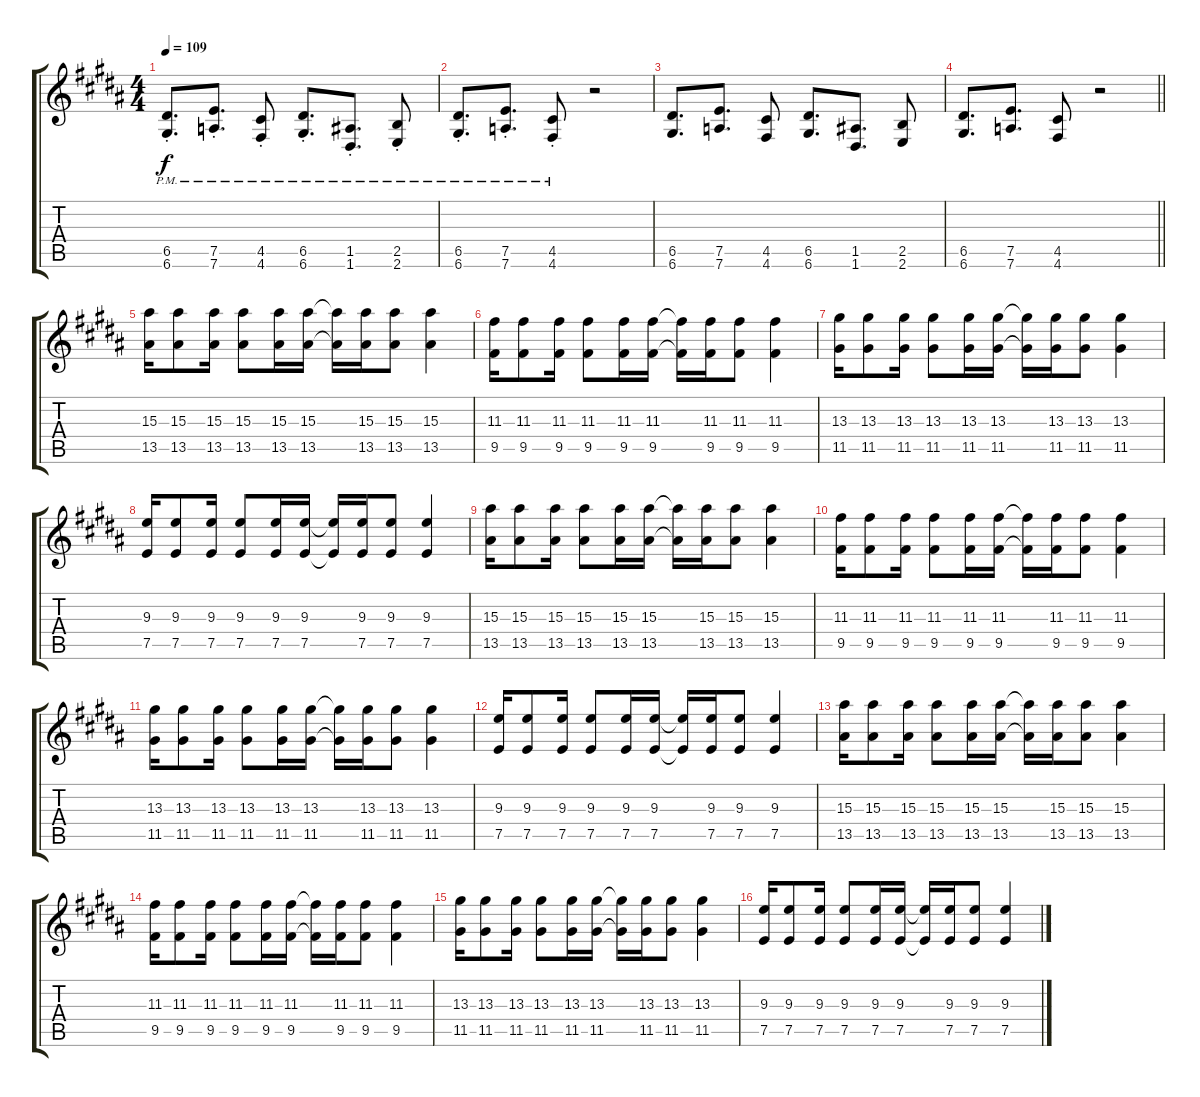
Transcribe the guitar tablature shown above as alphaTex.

\track "" {instrument distortionguitar}
\staff {score tabs}
\tuning (E4 B3 G3 D3 A2 D2) {hide}
\ts (4 4)
\tempo 109
\clef g2
\ks g#minor
(6.5{pm st} 6.6{pm st}).8{d dy f} (7.5{pm st} 7.6{pm st}).8{d} (4.5{pm st} 4.6{pm st}).8 (6.5{pm st} 6.6{pm st}).8{d} (1.5{pm st} 1.6{pm st}).8{d} (2.5{pm st} 2.6{pm st}).8 |
(6.5{pm st} 6.6{pm st}).8{d} (7.5{pm st} 7.6{pm st}).8{d} (4.5{pm st} 4.6{pm st}).8 r.2 |
(6.5 6.6).8{d} (7.5 7.6).8{d} (4.5 4.6).8 (6.5 6.6).8{d} (1.5 1.6).8{d} (2.5 2.6).8 |
\barLineRight lightlight
(6.5 6.6).8{d} (7.5 7.6).8{d} (4.5 4.6).8 r.2 |
(15.3 13.5).16{volume 11} (15.3 13.5).8 (15.3 13.5).16 (15.3 13.5).8 (15.3 13.5).16 (15.3 13.5).16 (15.3{t} 13.5{t}).16 (15.3 13.5).16 (15.3 13.5).8 (15.3 13.5).4 |
(11.3 9.5).16 (11.3 9.5).8 (11.3 9.5).16 (11.3 9.5).8 (11.3 9.5).16 (11.3 9.5).16 (11.3{t} 9.5{t}).16 (11.3 9.5).16 (11.3 9.5).8 (11.3 9.5).4 |
(13.3 11.5).16 (13.3 11.5).8 (13.3 11.5).16 (13.3 11.5).8 (13.3 11.5).16 (13.3 11.5).16 (13.3{t} 11.5{t}).16 (13.3 11.5).16 (13.3 11.5).8 (13.3 11.5).4 |
(9.3 7.5).16 (9.3 7.5).8 (9.3 7.5).16 (9.3 7.5).8 (9.3 7.5).16 (9.3 7.5).16 (9.3{t} 7.5{t}).16 (9.3 7.5).16 (9.3 7.5).8 (9.3 7.5).4 |
(15.3 13.5).16 (15.3 13.5).8 (15.3 13.5).16 (15.3 13.5).8 (15.3 13.5).16 (15.3 13.5).16 (15.3{t} 13.5{t}).16 (15.3 13.5).16 (15.3 13.5).8 (15.3 13.5).4 |
(11.3 9.5).16 (11.3 9.5).8 (11.3 9.5).16 (11.3 9.5).8 (11.3 9.5).16 (11.3 9.5).16 (11.3{t} 9.5{t}).16 (11.3 9.5).16 (11.3 9.5).8 (11.3 9.5).4 |
(13.3 11.5).16 (13.3 11.5).8 (13.3 11.5).16 (13.3 11.5).8 (13.3 11.5).16 (13.3 11.5).16 (13.3{t} 11.5{t}).16 (13.3 11.5).16 (13.3 11.5).8 (13.3 11.5).4 |
(9.3 7.5).16 (9.3 7.5).8 (9.3 7.5).16 (9.3 7.5).8 (9.3 7.5).16 (9.3 7.5).16 (9.3{t} 7.5{t}).16 (9.3 7.5).16 (9.3 7.5).8 (9.3 7.5).4 |
(15.3 13.5).16 (15.3 13.5).8 (15.3 13.5).16 (15.3 13.5).8 (15.3 13.5).16 (15.3 13.5).16 (15.3{t} 13.5{t}).16 (15.3 13.5).16 (15.3 13.5).8 (15.3 13.5).4 |
(11.3 9.5).16 (11.3 9.5).8 (11.3 9.5).16 (11.3 9.5).8 (11.3 9.5).16 (11.3 9.5).16 (11.3{t} 9.5{t}).16 (11.3 9.5).16 (11.3 9.5).8 (11.3 9.5).4 |
(13.3 11.5).16 (13.3 11.5).8 (13.3 11.5).16 (13.3 11.5).8 (13.3 11.5).16 (13.3 11.5).16 (13.3{t} 11.5{t}).16 (13.3 11.5).16 (13.3 11.5).8 (13.3 11.5).4 |
(9.3 7.5).16 (9.3 7.5).8 (9.3 7.5).16 (9.3 7.5).8 (9.3 7.5).16 (9.3 7.5).16 (9.3{t} 7.5{t}).16 (9.3 7.5).16 (9.3 7.5).8 (9.3 7.5).4
